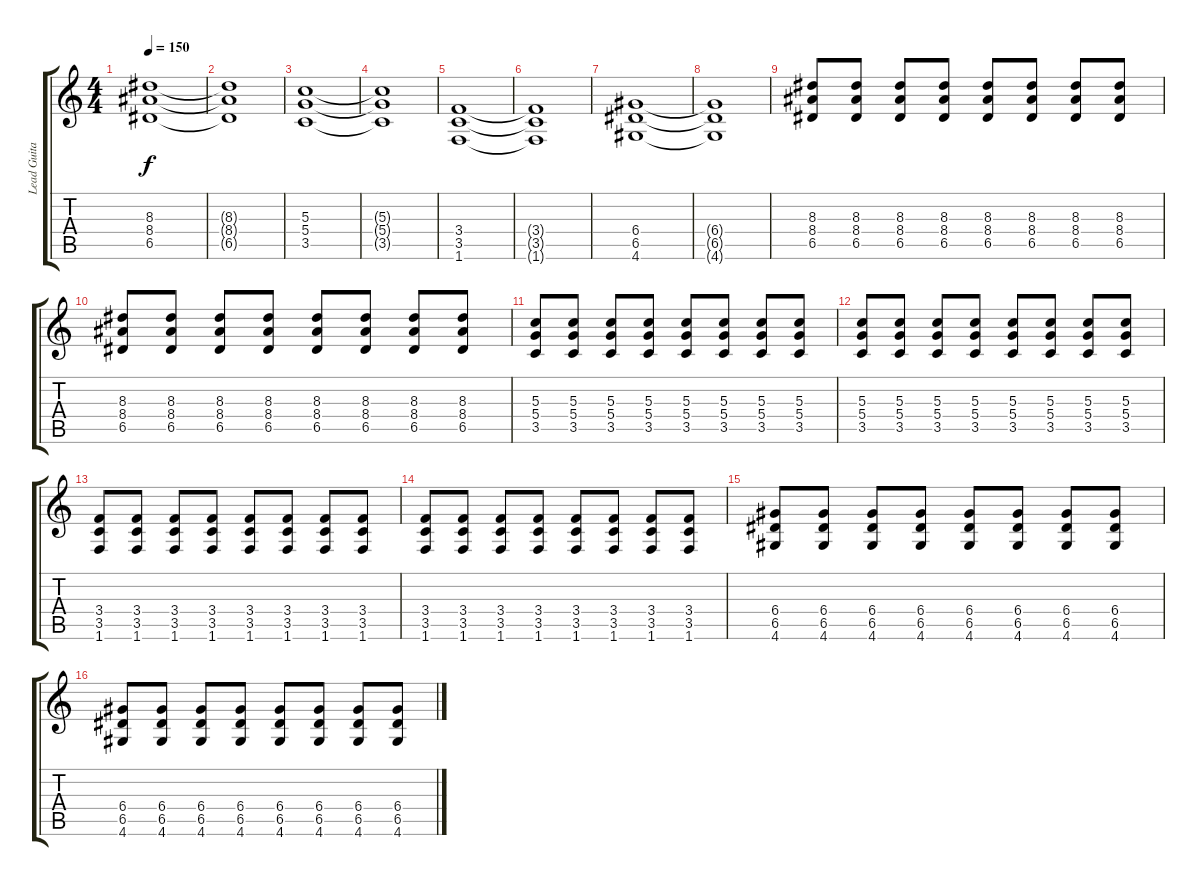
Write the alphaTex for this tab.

\track ("Lead Guitar" "Lead Guita") {instrument distortionguitar}
\staff {score tabs}
\tuning (E4 B3 G3 D3 A2 E2) {hide}
\ts (4 4)
\tempo 150
\clef g2
\ks c
(8.3 8.4 6.5).1{dy f} |
(8.3{t} 8.4{t} 6.5{t}).1 |
(5.3 5.4 3.5).1 |
(5.3{t} 5.4{t} 3.5{t}).1 |
(3.4 3.5 1.6).1 |
(3.4{t} 3.5{t} 1.6{t}).1 |
(6.4 6.5 4.6).1 |
(6.4{t} 6.5{t} 4.6{t}).1 |
(8.3 8.4 6.5).8 (8.3 8.4 6.5).8 (8.3 8.4 6.5).8 (8.3 8.4 6.5).8 (8.3 8.4 6.5).8 (8.3 8.4 6.5).8 (8.3 8.4 6.5).8 (8.3 8.4 6.5).8 |
(8.3 8.4 6.5).8 (8.3 8.4 6.5).8 (8.3 8.4 6.5).8 (8.3 8.4 6.5).8 (8.3 8.4 6.5).8 (8.3 8.4 6.5).8 (8.3 8.4 6.5).8 (8.3 8.4 6.5).8 |
(5.3 5.4 3.5).8 (5.3 5.4 3.5).8 (5.3 5.4 3.5).8 (5.3 5.4 3.5).8 (5.3 5.4 3.5).8 (5.3 5.4 3.5).8 (5.3 5.4 3.5).8 (5.3 5.4 3.5).8 |
(5.3 5.4 3.5).8 (5.3 5.4 3.5).8 (5.3 5.4 3.5).8 (5.3 5.4 3.5).8 (5.3 5.4 3.5).8 (5.3 5.4 3.5).8 (5.3 5.4 3.5).8 (5.3 5.4 3.5).8 |
(3.4 3.5 1.6).8 (3.4 3.5 1.6).8 (3.4 3.5 1.6).8 (3.4 3.5 1.6).8 (3.4 3.5 1.6).8 (3.4 3.5 1.6).8 (3.4 3.5 1.6).8 (3.4 3.5 1.6).8 |
(3.4 3.5 1.6).8 (3.4 3.5 1.6).8 (3.4 3.5 1.6).8 (3.4 3.5 1.6).8 (3.4 3.5 1.6).8 (3.4 3.5 1.6).8 (3.4 3.5 1.6).8 (3.4 3.5 1.6).8 |
(6.4 6.5 4.6).8 (6.4 6.5 4.6).8 (6.4 6.5 4.6).8 (6.4 6.5 4.6).8 (6.4 6.5 4.6).8 (6.4 6.5 4.6).8 (6.4 6.5 4.6).8 (6.4 6.5 4.6).8 |
(6.4 6.5 4.6).8 (6.4 6.5 4.6).8 (6.4 6.5 4.6).8 (6.4 6.5 4.6).8 (6.4 6.5 4.6).8 (6.4 6.5 4.6).8 (6.4 6.5 4.6).8 (6.4 6.5 4.6).8
